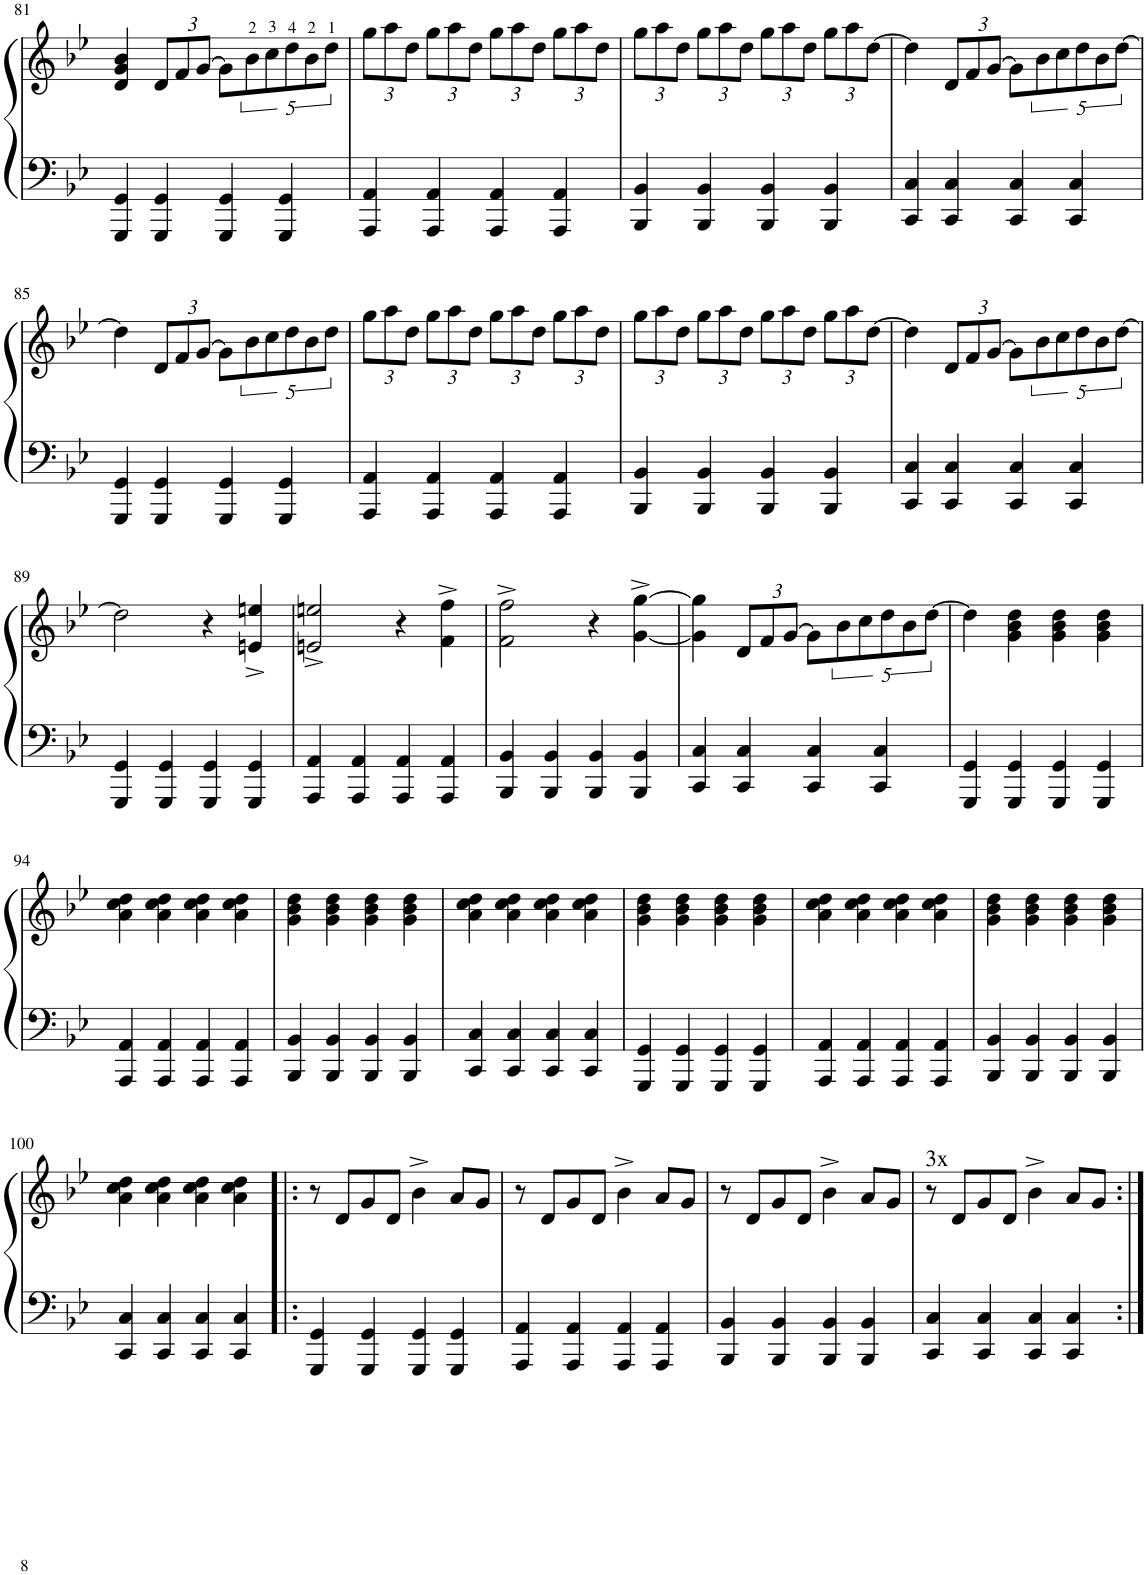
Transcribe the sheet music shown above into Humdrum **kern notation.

**kern	**kern
*part1	*part1
*staff2	*staff1
*I"Piano	*
*I'Pno	*
!!LO:PB:g=z
*clefF4	*clefG2
*k[b-e-]	*k[b-e-]
*M4/4	*M4/4
=81	=81
4GGG/ 4GG/	4d/ 4g/ 4b-/
*	*Xbrackettup
4GGG/ 4GG/	12d/L
.	12f/
.	[12g/J
4GGG/ 4GG/	8g\L]
*	*brackettup
.	40%3b-\
.	40%3cc\
4GGG/ 4GG/	.
.	40%3dd\
.	40%3b-\
.	40%3dd\J
=82	=82
*	*Xbrackettup
4AAA/ 4AA/	12gg\L
.	12aa\
.	12dd\J
4AAA/ 4AA/	12gg\L
.	12aa\
.	12dd\J
4AAA/ 4AA/	12gg\L
.	12aa\
.	12dd\J
4AAA/ 4AA/	12gg\L
.	12aa\
.	12dd\J
=83	=83
4BBB-/ 4BB-/	12gg\L
.	12aa\
.	12dd\J
4BBB-/ 4BB-/	12gg\L
.	12aa\
.	12dd\J
4BBB-/ 4BB-/	12gg\L
.	12aa\
.	12dd\J
4BBB-/ 4BB-/	12gg\L
.	12aa\
.	[12dd\J
=84	=84
4CC/ 4C/	4dd\]
4CC/ 4C/	12d/L
.	12f/
.	[12g/J
4CC/ 4C/	8g\L]
*	*brackettup
.	40%3b-\
.	40%3cc\
4CC/ 4C/	.
.	40%3dd\
.	40%3b-\
.	[40%3dd\J
!!LO:LB:g=z
=85	=85
4GGG/ 4GG/	4dd\]
*	*Xbrackettup
4GGG/ 4GG/	12d/L
.	12f/
.	[12g/J
4GGG/ 4GG/	8g\L]
*	*brackettup
.	40%3b-\
.	40%3cc\
4GGG/ 4GG/	.
.	40%3dd\
.	40%3b-\
.	40%3dd\J
=86	=86
*	*Xbrackettup
4AAA/ 4AA/	12gg\L
.	12aa\
.	12dd\J
4AAA/ 4AA/	12gg\L
.	12aa\
.	12dd\J
4AAA/ 4AA/	12gg\L
.	12aa\
.	12dd\J
4AAA/ 4AA/	12gg\L
.	12aa\
.	12dd\J
=87	=87
4BBB-/ 4BB-/	12gg\L
.	12aa\
.	12dd\J
4BBB-/ 4BB-/	12gg\L
.	12aa\
.	12dd\J
4BBB-/ 4BB-/	12gg\L
.	12aa\
.	12dd\J
4BBB-/ 4BB-/	12gg\L
.	12aa\
.	[12dd\J
=88	=88
4CC/ 4C/	4dd\]
4CC/ 4C/	12d/L
.	12f/
.	[12g/J
4CC/ 4C/	8g\L]
*	*brackettup
.	40%3b-\
.	40%3cc\
4CC/ 4C/	.
.	40%3dd\
.	40%3b-\
.	[40%3dd\J
!!LO:LB:g=z
=89	=89
4GGG/ 4GG/	2dd\]
4GGG/ 4GG/	.
4GGG/ 4GG/	4r
4GGG/ 4GG/	4en/^ 4een/^
=90	=90
4AAA/ 4AA/	2en/^ 2een/^
4AAA/ 4AA/	.
4AAA/ 4AA/	4r
4AAA/ 4AA/	4f\^ 4ff\^
=91	=91
4BBB-/ 4BB-/	2f\^ 2ff\^
4BBB-/ 4BB-/	.
4BBB-/ 4BB-/	4r
4BBB-/ 4BB-/	[4g\^ [4gg\^
=92	=92
4CC/ 4C/	4g\] 4gg\]
*	*Xbrackettup
4CC/ 4C/	12d/L
.	12f/
.	[12g/J
4CC/ 4C/	8g\L]
*	*brackettup
.	40%3b-\
.	40%3cc\
4CC/ 4C/	.
.	40%3dd\
.	40%3b-\
.	[40%3dd\J
=93	=93
4GGG/ 4GG/	4dd\]
4GGG/ 4GG/	4g\ 4b-\ 4dd\
4GGG/ 4GG/	4g\ 4b-\ 4dd\
4GGG/ 4GG/	4g\ 4b-\ 4dd\
!!LO:LB:g=z
=94	=94
4AAA/ 4AA/	4a\ 4cc\ 4dd\
4AAA/ 4AA/	4a\ 4cc\ 4dd\
4AAA/ 4AA/	4a\ 4cc\ 4dd\
4AAA/ 4AA/	4a\ 4cc\ 4dd\
=95	=95
4BBB-/ 4BB-/	4g\ 4b-\ 4dd\
4BBB-/ 4BB-/	4g\ 4b-\ 4dd\
4BBB-/ 4BB-/	4g\ 4b-\ 4dd\
4BBB-/ 4BB-/	4g\ 4b-\ 4dd\
=96	=96
4CC/ 4C/	4a\ 4cc\ 4dd\
4CC/ 4C/	4a\ 4cc\ 4dd\
4CC/ 4C/	4a\ 4cc\ 4dd\
4CC/ 4C/	4a\ 4cc\ 4dd\
=97	=97
4GGG/ 4GG/	4g\ 4b-\ 4dd\
4GGG/ 4GG/	4g\ 4b-\ 4dd\
4GGG/ 4GG/	4g\ 4b-\ 4dd\
4GGG/ 4GG/	4g\ 4b-\ 4dd\
=98	=98
4AAA/ 4AA/	4a\ 4cc\ 4dd\
4AAA/ 4AA/	4a\ 4cc\ 4dd\
4AAA/ 4AA/	4a\ 4cc\ 4dd\
4AAA/ 4AA/	4a\ 4cc\ 4dd\
=99	=99
4BBB-/ 4BB-/	4g\ 4b-\ 4dd\
4BBB-/ 4BB-/	4g\ 4b-\ 4dd\
4BBB-/ 4BB-/	4g\ 4b-\ 4dd\
4BBB-/ 4BB-/	4g\ 4b-\ 4dd\
!!LO:LB:g=z
=100	=100
4CC/ 4C/	4a\ 4cc\ 4dd\
4CC/ 4C/	4a\ 4cc\ 4dd\
4CC/ 4C/	4a\ 4cc\ 4dd\
4CC/ 4C/	4a\ 4cc\ 4dd\
=101!|:	=101!|:
4GGG/ 4GG/	8r
.	8d/L
4GGG/ 4GG/	8g/
.	8d/J
4GGG/ 4GG/	4b-^\
4GGG/ 4GG/	8a/L
.	8g/J
=102	=102
4AAA/ 4AA/	8r
.	8d/L
4AAA/ 4AA/	8g/
.	8d/J
4AAA/ 4AA/	4b-^\
4AAA/ 4AA/	8a/L
.	8g/J
=103	=103
4BBB-/ 4BB-/	8r
.	8d/L
4BBB-/ 4BB-/	8g/
.	8d/J
4BBB-/ 4BB-/	4b-^\
4BBB-/ 4BB-/	8a/L
.	8g/J
=104	=104
!	!LO:TX:a:t=3x
4CC/ 4C/	8r
.	8d/L
4CC/ 4C/	8g/
.	8d/J
4CC/ 4C/	4b-^\
4CC/ 4C/	8a/L
.	8g/J
=:|!	=:|!
*-	*-
